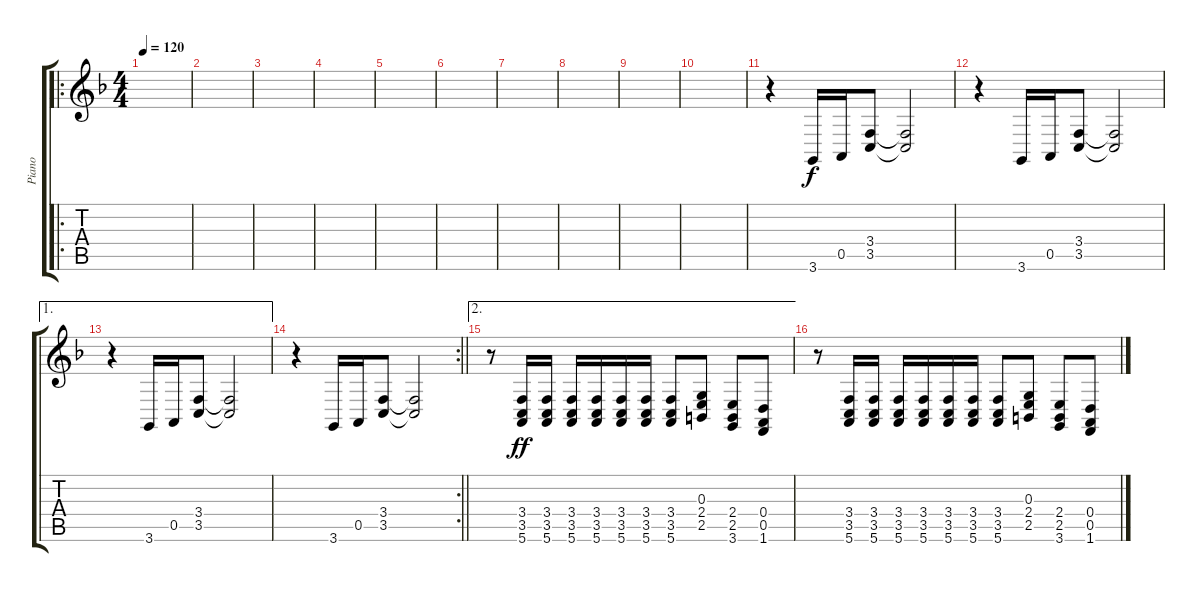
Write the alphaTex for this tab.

\track ("Piano" "Piano") {instrument brightacousticpiano}
\staff {score tabs}
\tuning (E4 B3 G3 D3 A2 E2) {hide}
\ro
\ts (4 4)
\tempo 120
\clef g2
\ks f
|
|
|
|
|
|
|
|
|
|
r.4 3.6.16 0.5.16 (3.4 3.5).8 (3.4{t} 3.5{t}).2 |
r.4 3.6.16 0.5.16 (3.4 3.5).8 (3.4{t} 3.5{t}).2 |
\ae 1
r.4 3.6.16 0.5.16 (3.4 3.5).8 (3.4{t} 3.5{t}).2 |
\rc 2
\barLineRight lightlight
r.4 3.6.16 0.5.16 (3.4 3.5).8 (3.4{t} 3.5{t}).2 |
\ae 2
r.8 (3.4 3.5 5.6).16{dy ff} (3.4 3.5 5.6).16 (3.4 3.5 5.6).16 (3.4 3.5 5.6).16 (3.4 3.5 5.6).16 (3.4 3.5 5.6).16 (3.4 3.5 5.6).8 (0.3 2.4 2.5).8 (2.4 2.5 3.6).8 (0.4 0.5 1.6).8 |
r.8 (3.4 3.5 5.6).16 (3.4 3.5 5.6).16 (3.4 3.5 5.6).16 (3.4 3.5 5.6).16 (3.4 3.5 5.6).16 (3.4 3.5 5.6).16 (3.4 3.5 5.6).8 (0.3 2.4 2.5).8 (2.4 2.5 3.6).8 (0.4 0.5 1.6).8
